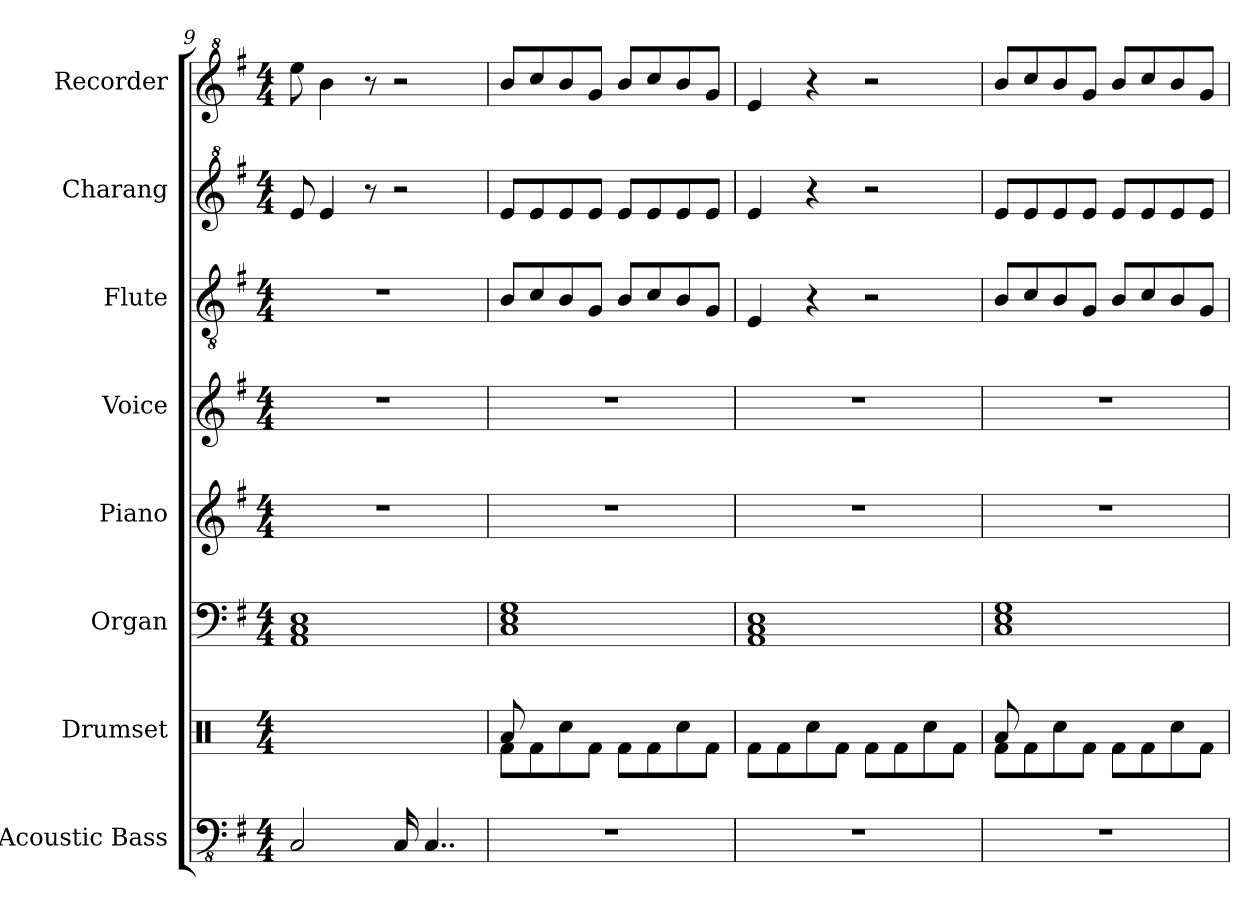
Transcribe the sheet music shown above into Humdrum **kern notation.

**kern	**kern	**kern	**kern	**kern	**kern	**kern	**kern
*part8	*part7	*part6	*part5	*part4	*part3	*part2	*part1
*staff8	*staff7	*staff6	*staff5	*staff4	*staff3	*staff2	*staff1
*I"Acoustic Bass	*I"Drumset	*I"Organ	*I"Piano	*I"Voice	*I"Flute	*I"Charang	*I"Recorder
*I'Bass	*I'Drs.	*I'Org.	*I'Pno.	*I'Vo.	*I'Fl.	*I'Chr.	*I'Rec.
*clefFv4	*clefX	*clefF4	*clefG2	*clefG2	*clefGv2	*clefG^2	*clefG^2
*k[f#]	*k[]	*k[f#]	*k[f#]	*k[f#]	*k[f#]	*k[f#]	*k[f#]
*M4/4	*M4/4	*M4/4	*M4/4	*M4/4	*M4/4	*M4/4	*M4/4
=9	=9	=9	=9	=9	=9	=9	=9
2CC/	1ryy	1AA 1C 1E	1r	1r	1r	8ee/	8eee\
.	.	.	.	.	.	4ee/	4bb\
.	.	.	.	.	.	8r	8r
16CC/	.	.	.	.	.	2r	2r
4..CC/	.	.	.	.	.	.	.
=10	=10	=10	=10	=10	=10	=10	=10
*	*^	*	*	*	*	*	*
1r	8Ra/	8Rf\L	1C 1E 1G	1r	1r	8B/L	8ee/L	8bb/L
.	8ryy	8Rf\	.	.	.	8c/	8ee/	8ccc/
.	4ryy	8Rcc\	.	.	.	8B/	8ee/	8bb/
.	.	8Rf\J	.	.	.	8G/J	8ee/J	8gg/J
.	2ryy	8Rf\L	.	.	.	8B/L	8ee/L	8bb/L
.	.	8Rf\	.	.	.	8c/	8ee/	8ccc/
.	.	8Rcc\	.	.	.	8B/	8ee/	8bb/
.	.	8Rf\J	.	.	.	8G/J	8ee/J	8gg/J
=11	=11	=11	=11	=11	=11	=11	=11	=11
1r	1ryy	8Rf\L	1AA 1C 1E	1r	1r	4E/	4ee/	4ee/
.	.	8Rf\	.	.	.	.	.	.
.	.	8Rcc\	.	.	.	4r	4r	4r
.	.	8Rf\J	.	.	.	.	.	.
.	.	8Rf\L	.	.	.	2r	2r	2r
.	.	8Rf\	.	.	.	.	.	.
.	.	8Rcc\	.	.	.	.	.	.
.	.	8Rf\J	.	.	.	.	.	.
!!LO:PB:g=z
=12	=12	=12	=12	=12	=12	=12	=12	=12
1r	8Ra/	8Rf\L	1C 1E 1G	1r	1r	8B/L	8ee/L	8bb/L
.	8ryy	8Rf\	.	.	.	8c/	8ee/	8ccc/
.	4ryy	8Rcc\	.	.	.	8B/	8ee/	8bb/
.	.	8Rf\J	.	.	.	8G/J	8ee/J	8gg/J
.	2ryy	8Rf\L	.	.	.	8B/L	8ee/L	8bb/L
.	.	8Rf\	.	.	.	8c/	8ee/	8ccc/
.	.	8Rcc\	.	.	.	8B/	8ee/	8bb/
.	.	8Rf\J	.	.	.	8G/J	8ee/J	8gg/J
*	*v	*v	*	*	*	*	*	*
=	=	=	=	=	=	=	=
*-	*-	*-	*-	*-	*-	*-	*-
